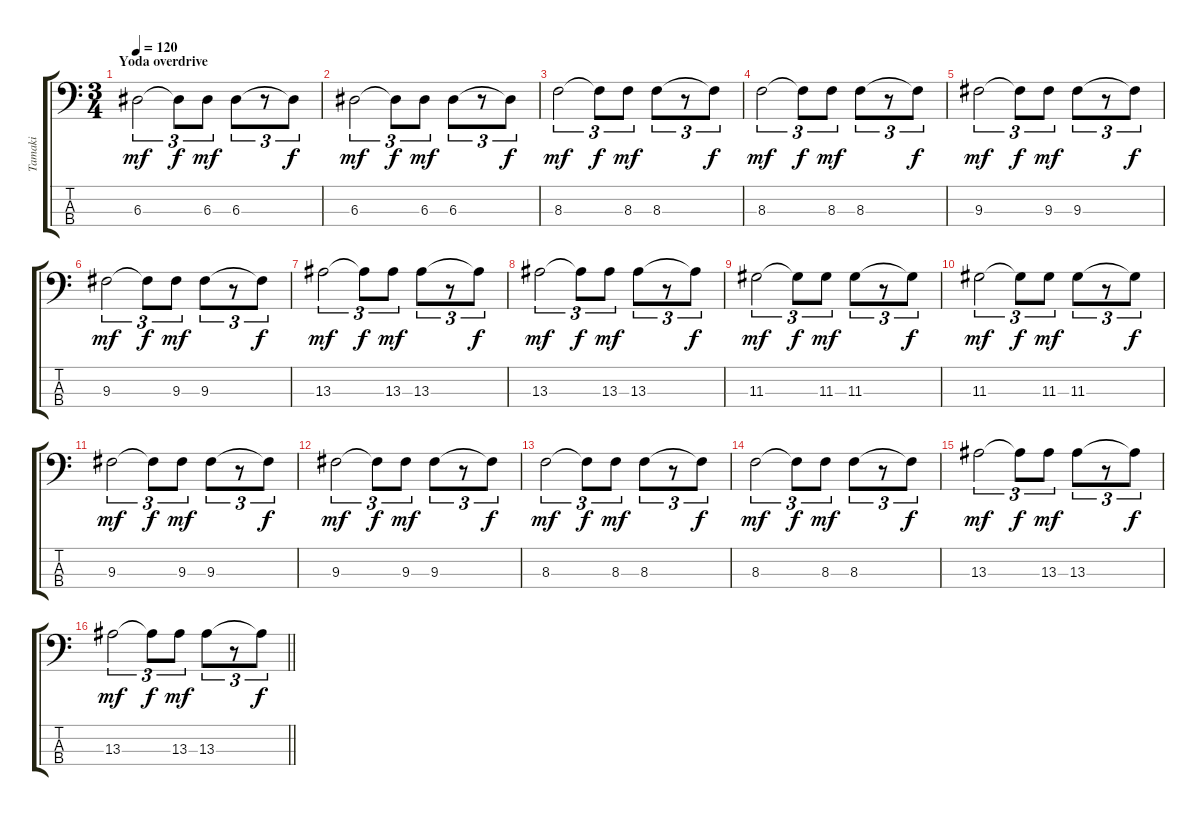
\track ("Tamaki" "Tamaki") {instrument electricbasspick}
\staff {score tabs}
\tuning (G2 D2 A1 E1) {hide}
\ts (3 4)
\section ("" "Yoda overdrive")
\tempo 120
\clef f4
\ks c
6.3.2{tu (3 2) dy mf} 6.3{t}.8{tu (3 2) dy f} 6.3.8{tu (3 2) dy mf} 6.3.8{tu (3 2)} r.8{tu (3 2)} 6.3{t}.8{tu (3 2) dy f} |
6.3.2{tu (3 2) dy mf} 6.3{t}.8{tu (3 2) dy f} 6.3.8{tu (3 2) dy mf} 6.3.8{tu (3 2)} r.8{tu (3 2)} 6.3{t}.8{tu (3 2) dy f} |
8.3.2{tu (3 2) dy mf} 8.3{t}.8{tu (3 2) dy f} 8.3.8{tu (3 2) dy mf} 8.3.8{tu (3 2)} r.8{tu (3 2)} 8.3{t}.8{tu (3 2) dy f} |
8.3.2{tu (3 2) dy mf} 8.3{t}.8{tu (3 2) dy f} 8.3.8{tu (3 2) dy mf} 8.3.8{tu (3 2)} r.8{tu (3 2)} 8.3{t}.8{tu (3 2) dy f} |
9.3.2{tu (3 2) dy mf} 9.3{t}.8{tu (3 2) dy f} 9.3.8{tu (3 2) dy mf} 9.3.8{tu (3 2)} r.8{tu (3 2)} 9.3{t}.8{tu (3 2) dy f} |
9.3.2{tu (3 2) dy mf} 9.3{t}.8{tu (3 2) dy f} 9.3.8{tu (3 2) dy mf} 9.3.8{tu (3 2)} r.8{tu (3 2)} 9.3{t}.8{tu (3 2) dy f} |
13.3.2{tu (3 2) dy mf} 13.3{t}.8{tu (3 2) dy f} 13.3.8{tu (3 2) dy mf} 13.3.8{tu (3 2)} r.8{tu (3 2)} 13.3{t}.8{tu (3 2) dy f} |
13.3.2{tu (3 2) dy mf} 13.3{t}.8{tu (3 2) dy f} 13.3.8{tu (3 2) dy mf} 13.3.8{tu (3 2)} r.8{tu (3 2)} 13.3{t}.8{tu (3 2) dy f} |
11.3.2{tu (3 2) dy mf} 11.3{t}.8{tu (3 2) dy f} 11.3.8{tu (3 2) dy mf} 11.3.8{tu (3 2)} r.8{tu (3 2)} 11.3{t}.8{tu (3 2) dy f} |
11.3.2{tu (3 2) dy mf} 11.3{t}.8{tu (3 2) dy f} 11.3.8{tu (3 2) dy mf} 11.3.8{tu (3 2)} r.8{tu (3 2)} 11.3{t}.8{tu (3 2) dy f} |
9.3.2{tu (3 2) dy mf} 9.3{t}.8{tu (3 2) dy f} 9.3.8{tu (3 2) dy mf} 9.3.8{tu (3 2)} r.8{tu (3 2)} 9.3{t}.8{tu (3 2) dy f} |
9.3.2{tu (3 2) dy mf} 9.3{t}.8{tu (3 2) dy f} 9.3.8{tu (3 2) dy mf} 9.3.8{tu (3 2)} r.8{tu (3 2)} 9.3{t}.8{tu (3 2) dy f} |
8.3.2{tu (3 2) dy mf} 8.3{t}.8{tu (3 2) dy f} 8.3.8{tu (3 2) dy mf} 8.3.8{tu (3 2)} r.8{tu (3 2)} 8.3{t}.8{tu (3 2) dy f} |
8.3.2{tu (3 2) dy mf} 8.3{t}.8{tu (3 2) dy f} 8.3.8{tu (3 2) dy mf} 8.3.8{tu (3 2)} r.8{tu (3 2)} 8.3{t}.8{tu (3 2) dy f} |
13.3.2{tu (3 2) dy mf} 13.3{t}.8{tu (3 2) dy f} 13.3.8{tu (3 2) dy mf} 13.3.8{tu (3 2)} r.8{tu (3 2)} 13.3{t}.8{tu (3 2) dy f} |
\barLineRight lightlight
13.3.2{tu (3 2) dy mf} 13.3{t}.8{tu (3 2) dy f} 13.3.8{tu (3 2) dy mf} 13.3.8{tu (3 2)} r.8{tu (3 2)} 13.3{t}.8{tu (3 2) dy f}
